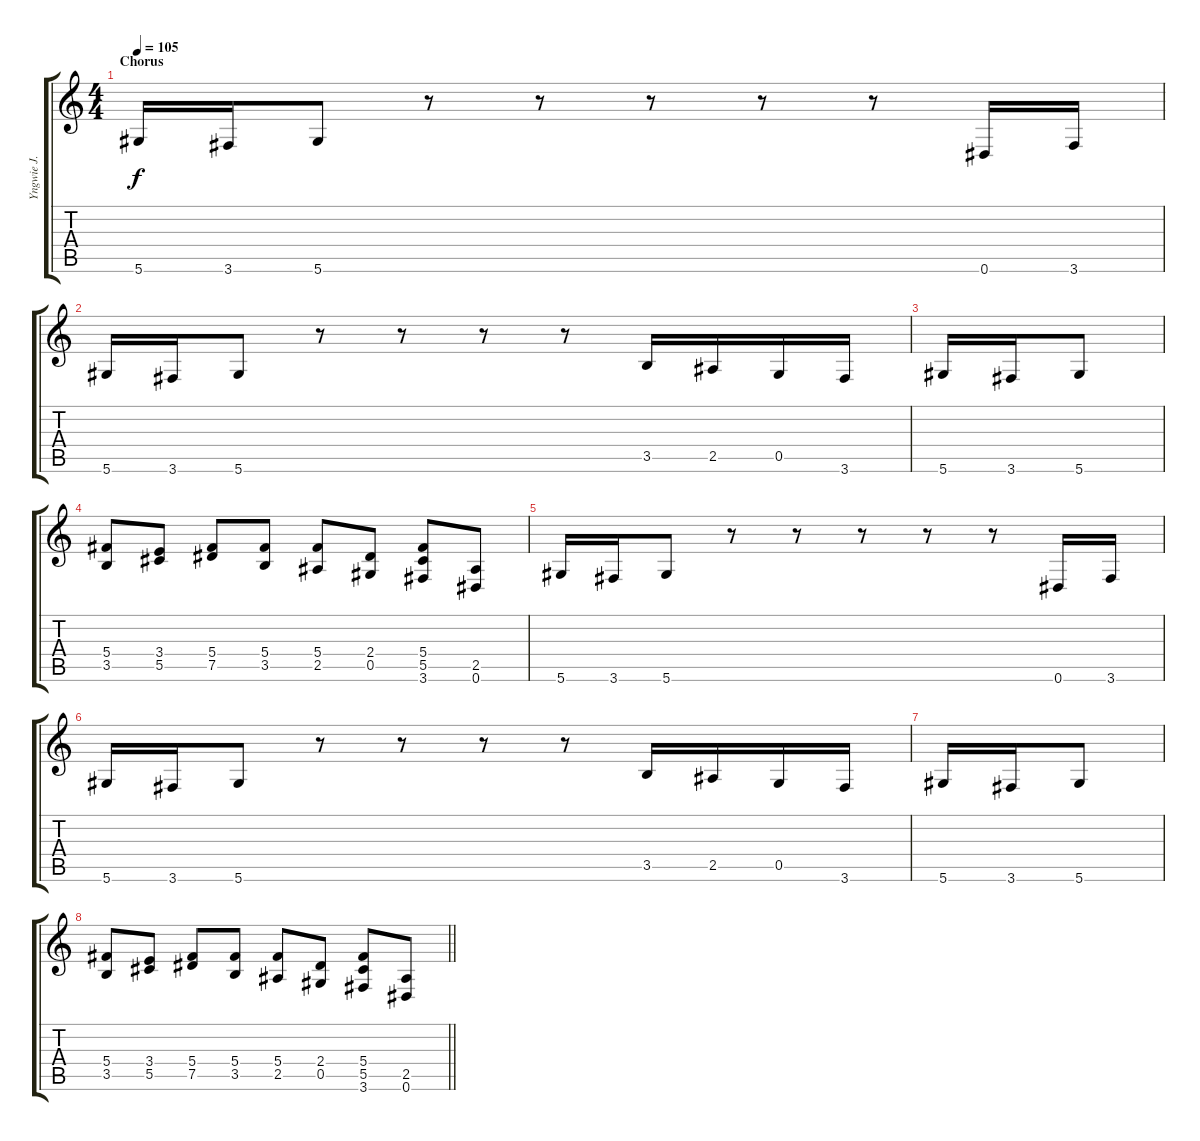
\track ("Yngwie J. Malmsteen" "Yngwie J. ") {instrument distortionguitar}
\staff {score tabs}
\tuning (Eb4 Bb3 Gb3 Db3 Ab2 Eb2) {hide}
\ts (4 4)
\section ("" "Chorus")
\tempo 105
\clef g2
\ks c
5.6.16{dy f} 3.6.16 5.6.8 r.8 r.8 r.8 r.8 r.8 0.6.16 3.6.16 |
5.6.16 3.6.16 5.6.8 r.8 r.8 r.8 r.8 3.5.16 2.5.16 0.5.16 3.6.16 |
5.6.16 3.6.16 5.6.8 |
(5.4 3.5).8 (3.4 5.5).8 (5.4 7.5).8 (5.4 3.5).8 (5.4 2.5).8 (2.4 0.5).8 (5.4 5.5 3.6).8 (2.5 0.6).8 |
5.6.16 3.6.16 5.6.8 r.8 r.8 r.8 r.8 r.8 0.6.16 3.6.16 |
5.6.16 3.6.16 5.6.8 r.8 r.8 r.8 r.8 3.5.16 2.5.16 0.5.16 3.6.16 |
5.6.16 3.6.16 5.6.8 |
\barLineRight lightlight
(5.4 3.5).8 (3.4 5.5).8 (5.4 7.5).8 (5.4 3.5).8 (5.4 2.5).8 (2.4 0.5).8 (5.4 5.5 3.6).8 (2.5 0.6).8
